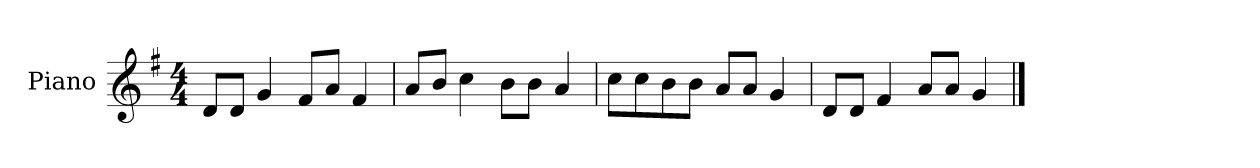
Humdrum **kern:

**kern
*part1
*staff1
*I"Piano
*I'P-no
*clefG2
*k[f#]
*M4/4
*MM90
=1
8d/L
8d/J
4g/
8f#/L
8a/J
4f#/
=2
8a/L
8b/J
4cc\
8b\L
8b\J
4a/
=3
8cc\L
8cc\
8b\
8b\J
8a/L
8a/J
4g/
=4
8d/L
8d/J
4f#/
8a/L
8a/J
4g/
==
*-
